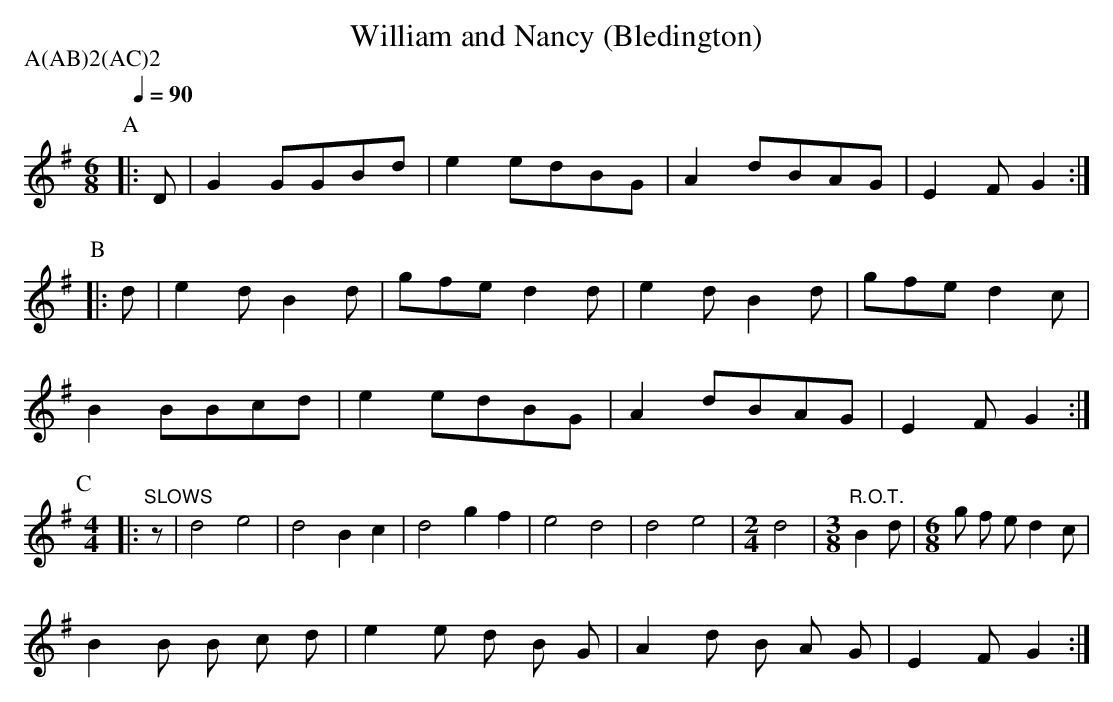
X:1
T:William and Nancy (Bledington)
L:1/8
M:6/8
P:A(AB)2(AC)2
Q:1/4=90
K:G
P:A
|:D | G2 GGBd | e2 edBG | A2 dBAG | E2 F G2:|
P:B
|: d | e2 d B2 d | gfe d2 d | e2 d B2 d | gfe d2 c |
B2 BBcd | e2 edBG | A2 dBAG | E2 F G2:|
P:C
M:4/4
|:"SLOWS"z | d4 e4 | d4 B2 c2 | d4 g2 f2 | e4 d4 | d4 e4 |[M:2/4]d4 |[M:3/8]"R.O.T."B2 d |[M:6/8]g f e d2 c |
B2 B B c d | e2 e d B G | A2 d B A G | E2 F G2:|
